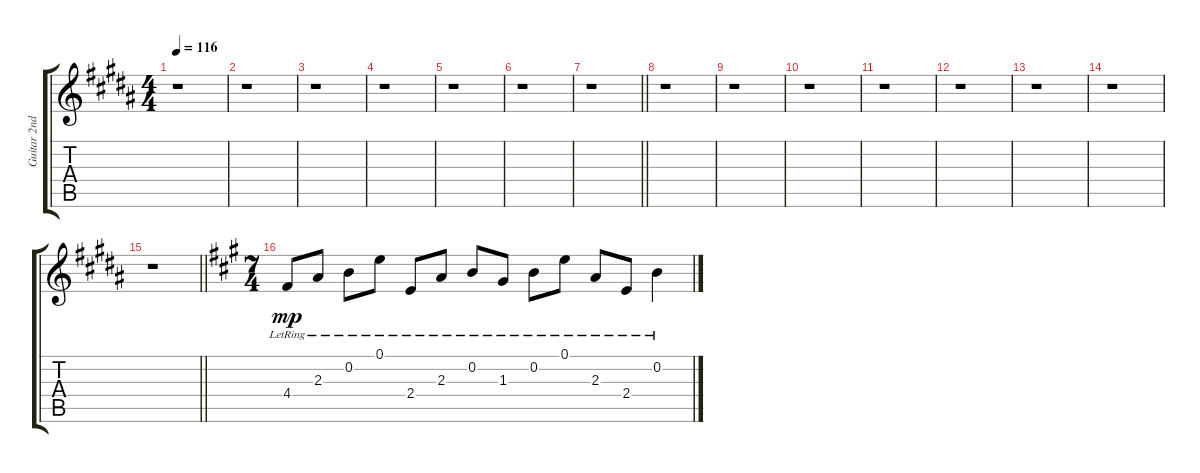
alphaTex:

\track ("Guitar 2nd" "Guitar 2nd") {instrument acousticguitarsteel}
\staff {score tabs}
\tuning (E4 B3 G3 D3 A2 E2) {hide}
\ts (4 4)
\tempo 116
\clef g2
\ks g#minor
r.1{dy mf} |
\ks b
r.1 |
\ks g#minor
r.1 |
r.1 |
r.1 |
r.1 |
\barLineRight lightlight
r.1 |
r.1 |
r.1 |
r.1 |
r.1 |
\ks b
r.1 |
\ks g#minor
r.1 |
r.1 |
\barLineRight lightlight
r.1 |
\ts (7 4)
\ks a
4.4{lr}.8{dy mp} 2.3{lr}.8 0.2{lr}.8 0.1{lr}.8 2.4{lr}.8 2.3{lr}.8 0.2{lr}.8 1.3{lr}.8 0.2{lr}.8 0.1{lr}.8 2.3{lr}.8 2.4{lr}.8 0.2{lr}.4
